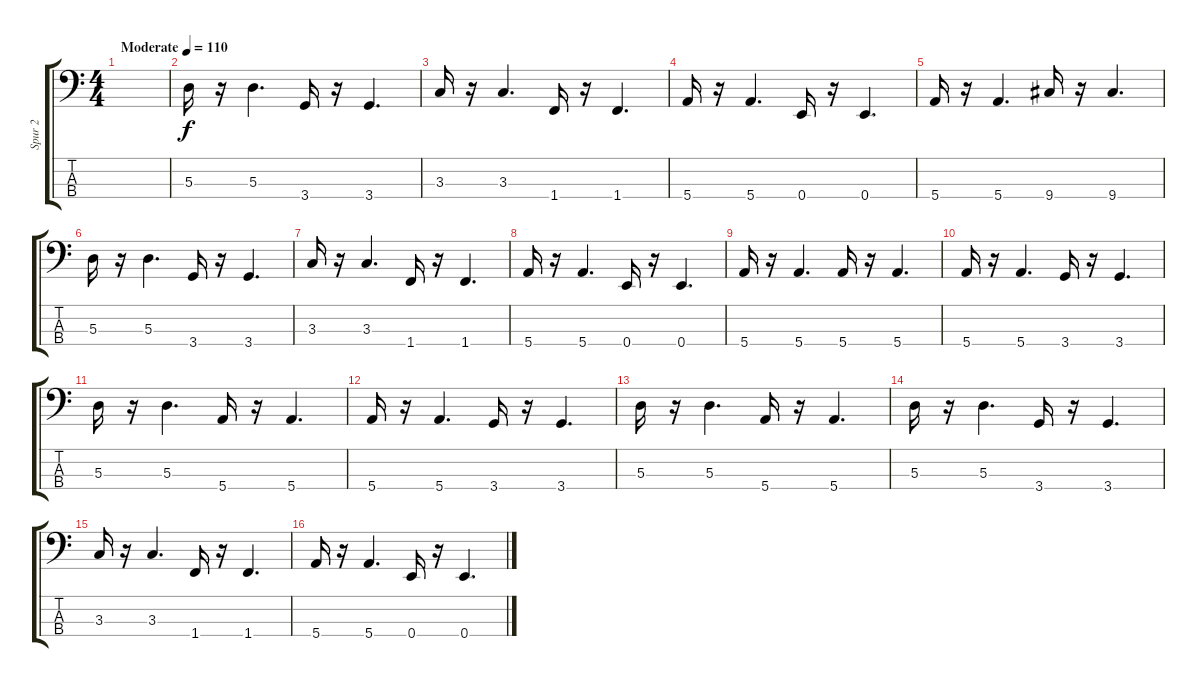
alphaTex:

\track ("Spur 2" "Spur 2") {instrument electricbassfinger}
\staff {score tabs}
\tuning (G2 D2 A1 E1) {hide}
\ts (4 4)
\tempo (110 "Moderate")
\clef f4
\ks c
|
5.3.16 r.16 5.3.4{d} 3.4.16 r.16 3.4.4{d} |
3.3.16 r.16 3.3.4{d} 1.4.16 r.16 1.4.4{d} |
5.4.16 r.16 5.4.4{d} 0.4.16 r.16 0.4.4{d} |
5.4.16 r.16 5.4.4{d} 9.4.16 r.16 9.4.4{d} |
5.3.16 r.16 5.3.4{d} 3.4.16 r.16 3.4.4{d} |
3.3.16 r.16 3.3.4{d} 1.4.16 r.16 1.4.4{d} |
5.4.16 r.16 5.4.4{d} 0.4.16 r.16 0.4.4{d} |
5.4.16 r.16 5.4.4{d} 5.4.16 r.16 5.4.4{d} |
5.4.16 r.16 5.4.4{d} 3.4.16 r.16 3.4.4{d} |
5.3.16 r.16 5.3.4{d} 5.4.16 r.16 5.4.4{d} |
5.4.16 r.16 5.4.4{d} 3.4.16 r.16 3.4.4{d} |
5.3.16 r.16 5.3.4{d} 5.4.16 r.16 5.4.4{d} |
5.3.16 r.16 5.3.4{d} 3.4.16 r.16 3.4.4{d} |
3.3.16 r.16 3.3.4{d} 1.4.16 r.16 1.4.4{d} |
5.4.16 r.16 5.4.4{d} 0.4.16 r.16 0.4.4{d}
